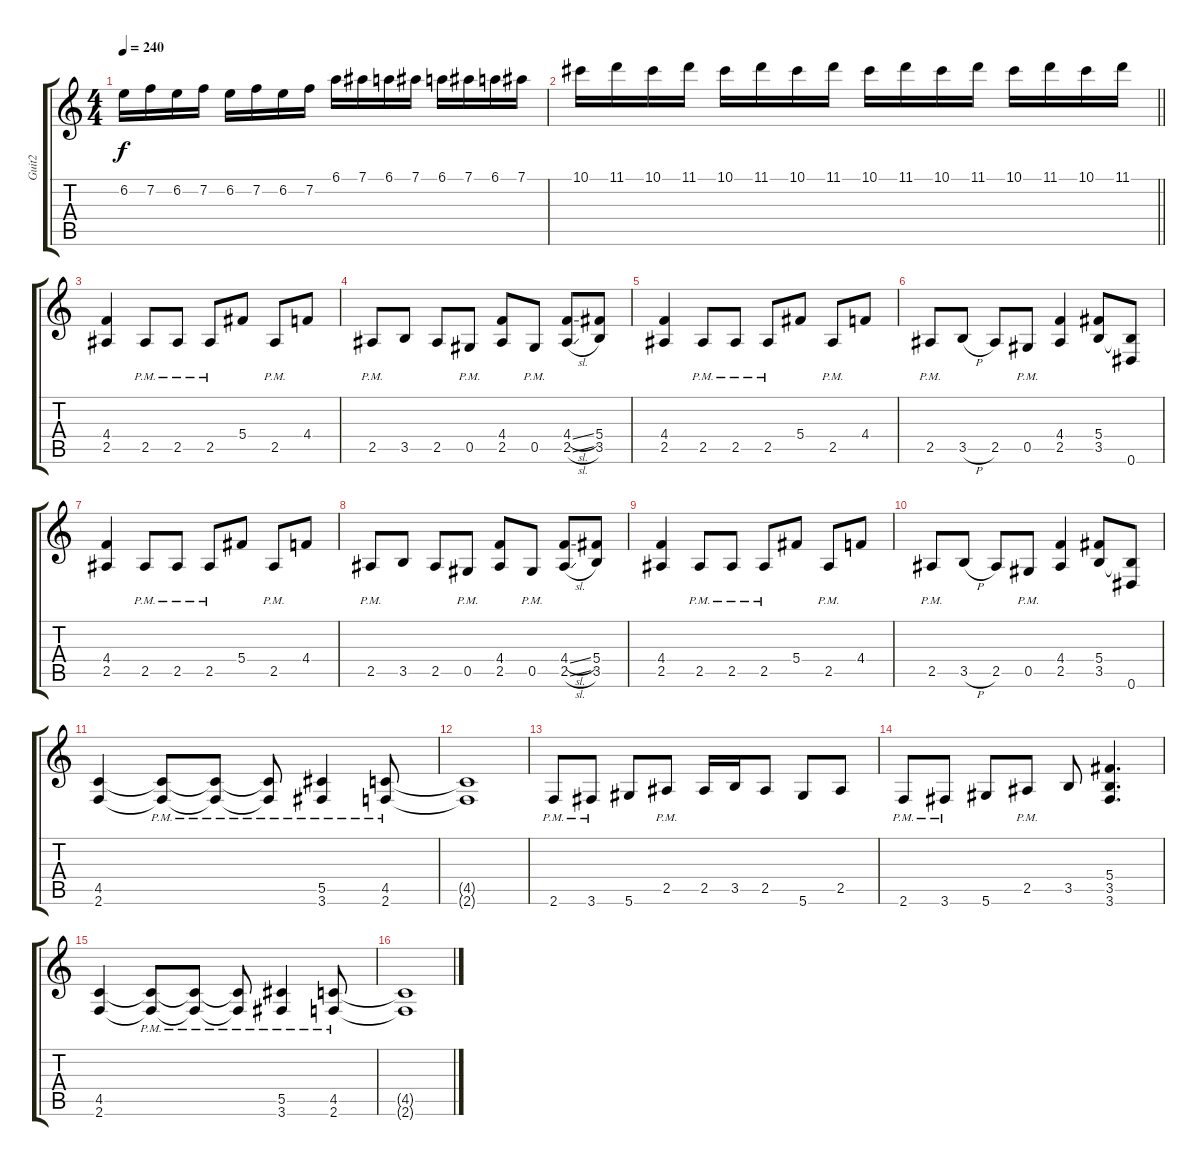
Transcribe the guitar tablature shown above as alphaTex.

\track ("Guit2" "Guit2") {instrument distortionguitar}
\staff {score tabs}
\tuning (Eb4 Bb3 Gb3 Db3 Ab2 Eb2) {hide}
\ts (4 4)
\tempo 240
\clef g2
\ks c
6.2.16{dy f} 7.2.16 6.2.16 7.2.16 6.2.16 7.2.16 6.2.16 7.2.16 6.1.16 7.1.16 6.1.16 7.1.16 6.1.16 7.1.16 6.1.16 7.1.16 |
\barLineRight lightlight
10.1.16 11.1.16 10.1.16 11.1.16 10.1.16 11.1.16 10.1.16 11.1.16 10.1.16 11.1.16 10.1.16 11.1.16 10.1.16 11.1.16 10.1.16 11.1.16 |
(4.4 2.5).4 2.5{pm}.8 2.5{pm}.8 2.5{pm}.8 5.4.8 2.5{pm}.8 4.4.8 |
2.5{pm}.8 3.5.8 2.5.8 0.5{pm}.8 (4.4 2.5).8 0.5{pm}.8 (4.4{sl} 2.5{sl}).8 (5.4 3.5).8 |
(4.4 2.5).4 2.5{pm}.8 2.5{pm}.8 2.5{pm}.8 5.4.8 2.5{pm}.8 4.4.8 |
2.5{pm}.8 3.5{h}.8 2.5.8 0.5{pm}.8 (4.4 2.5).4 (5.4 3.5).8 (3.5{t} 0.6).8 |
(4.4 2.5).4 2.5{pm}.8 2.5{pm}.8 2.5{pm}.8 5.4.8 2.5{pm}.8 4.4.8 |
2.5{pm}.8 3.5.8 2.5.8 0.5{pm}.8 (4.4 2.5).8 0.5{pm}.8 (4.4{sl} 2.5{sl}).8 (5.4 3.5).8 |
(4.4 2.5).4 2.5{pm}.8 2.5{pm}.8 2.5{pm}.8 5.4.8 2.5{pm}.8 4.4.8 |
2.5{pm}.8 3.5{h}.8 2.5.8 0.5{pm}.8 (4.4 2.5).4 (5.4 3.5).8 (3.5{t} 0.6).8 |
(4.5 2.6).4 (4.5{t} 2.6{pm t}).8 (4.5{t} 2.6{pm t}).8 (4.5{t} 2.6{pm t}).8 (5.5 3.6{pm}).4 (4.5 2.6{pm}).8 |
(4.5{t} 2.6{t}).1 |
2.6{pm}.8 3.6{pm}.8 5.6.8 2.5{pm}.8 2.5.16 3.5.16 2.5.8 5.6.8 2.5.8 |
2.6{pm}.8 3.6{pm}.8 5.6.8 2.5{pm}.8 3.5.8 (5.4 3.5 3.6).4{d} |
(4.5 2.6).4 (4.5{t} 2.6{pm t}).8 (4.5{t} 2.6{pm t}).8 (4.5{t} 2.6{pm t}).8 (5.5 3.6{pm}).4 (4.5 2.6{pm}).8 |
(4.5{t} 2.6{t}).1
